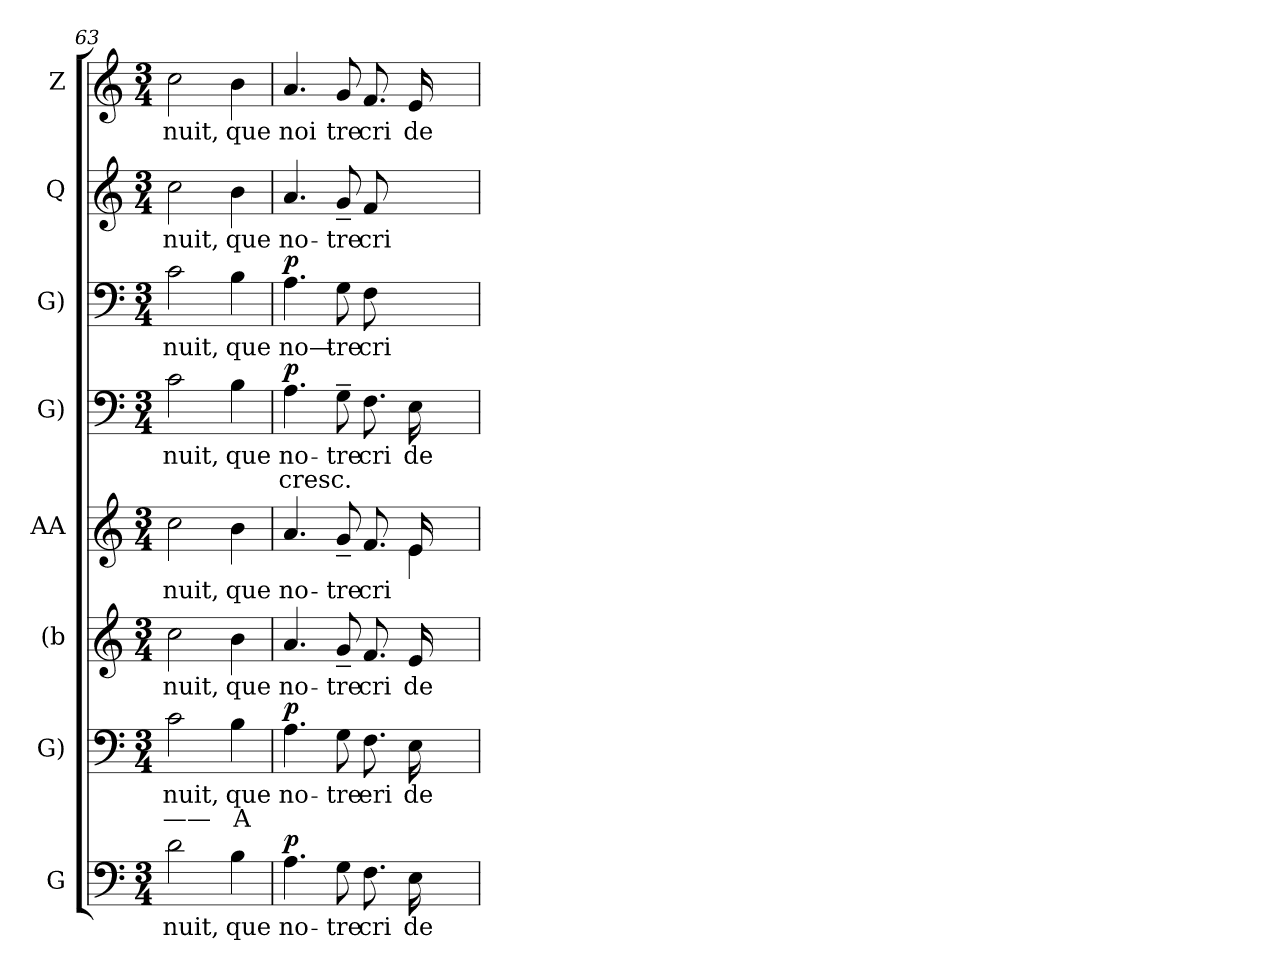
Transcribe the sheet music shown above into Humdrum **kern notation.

**kern	**text	**dynam	**kern	**text	**text	**dynam	**kern	**text	**kern	**text	**kern	**text	**text	**dynam	**kern	**text	**dynam	**kern	**text	**kern	**text
*part8	*part8	*part8	*part7	*part7	*part7	*part7	*part6	*part6	*part5	*part5	*part4	*part4	*part4	*part4	*part3	*part3	*part3	*part2	*part2	*part1	*part1
*staff8	*staff8	*staff8	*staff7	*staff7	*staff7	*staff7	*staff6	*staff6	*staff5	*staff5	*staff4	*staff4	*staff4	*staff4	*staff3	*staff3	*staff3	*staff2	*staff2	*staff1	*staff1
*I"G	*	*	*I"G)	*	*	*	*I"(b	*	*I"AA	*	*I"G)	*	*	*	*I"G)	*	*	*I"Q	*	*I"Z	*
*clefF4	*	*	*clefF4	*	*	*	*clefG2	*	*clefG2	*	*clefF4	*	*	*	*clefF4	*	*	*clefG2	*	*clefG2	*
*k[]	*	*	*k[]	*	*	*	*k[]	*	*k[]	*	*k[]	*	*	*	*k[]	*	*	*k[]	*	*k[]	*
*M3/4	*	*	*M3/4	*	*	*	*M3/4	*	*M3/4	*	*M3/4	*	*	*	*M3/4	*	*	*M3/4	*	*M3/4	*
=63	=63	=63	=63	=63	=63	=63	=63	=63	=63	=63	=63	=63	=63	=63	=63	=63	=63	=63	=63	=63	=63
2di\	nuit,	.	2ci\	nuit,	——	.	2cci\	nuit,	2cci\	nuit,	2ci\	nuit,	.	.	2ci\	nuit,	.	2cci\	nuit,	2cci\	nuit,
4Bi\	que	.	4Bi\	que	A	.	4bi\	que	4bi\	que	4Bi\	que	.	.	4Bi\	que	.	4bi\	que	4bi\	que
=64	=64	=64	=64	=64	=64	=64	=64	=64	=64	=64	=64	=64	=64	=64	=64	=64	=64	=64	=64	=64	=64
*	*	*	*	*	*	*	*	*	*^	*	*	*	*	*	*	*	*	*	*	*	*
!	!	!LO:DY:a	!	!	!	!LO:DY:a	!	!	!	!	!	!	!	!	!LO:DY:a	!	!	!LO:DY:a	!	!	!	!
4.Ai\	no-	p	4.Ai\	no-	.	p	4.ai/	no-	4.ai/	4.ryy	no-	4.Ai\	no-	cresc.	p	4.Ai\	no—	p	4.ai/	no-	4.ai/	noi
8Gi\	tre	.	8Gi\	tre	.	.	8g~>i/	tre	8g~>i/	8ryy	tre	8G~>i\	tre	.	.	8Gi\	tre	.	8g~>i/	tre	8gi/	tre
8.Fi\	cri	.	8.Fi\	eri	.	.	8.fi/	cri	8.fi/	8.ryy	cri	8.Fi\	cri	.	.	8Fi\	cri	.	8fi/	cri	8.fi/	cri
.	.	.	.	.	.	.	.	.	.	.	.	.	.	.	.	8ryy	.	.	8ryy	.	.	.
16Ei\	de	.	16Ei\	de	.	.	16ei/	de	16ei/	4ej\	.	16Ei\	de	.	.	.	.	.	.	.	16ei/	de
4ryy	.	.	4ryy	.	.	.	4ryy	.	4ryy	.	.	4ryy	.	.	.	4ryy	.	.	4ryy	.	4ryy	.
.	.	.	.	.	.	.	.	.	.	16ryy	.	.	.	.	.	.	.	.	.	.	.	.
*	*	*	*	*	*	*	*	*	*v	*v	*	*	*	*	*	*	*	*	*	*	*	*
=	=	=	=	=	=	=	=	=	=	=	=	=	=	=	=	=	=	=	=	=	=
*-	*-	*-	*-	*-	*-	*-	*-	*-	*-	*-	*-	*-	*-	*-	*-	*-	*-	*-	*-	*-	*-
